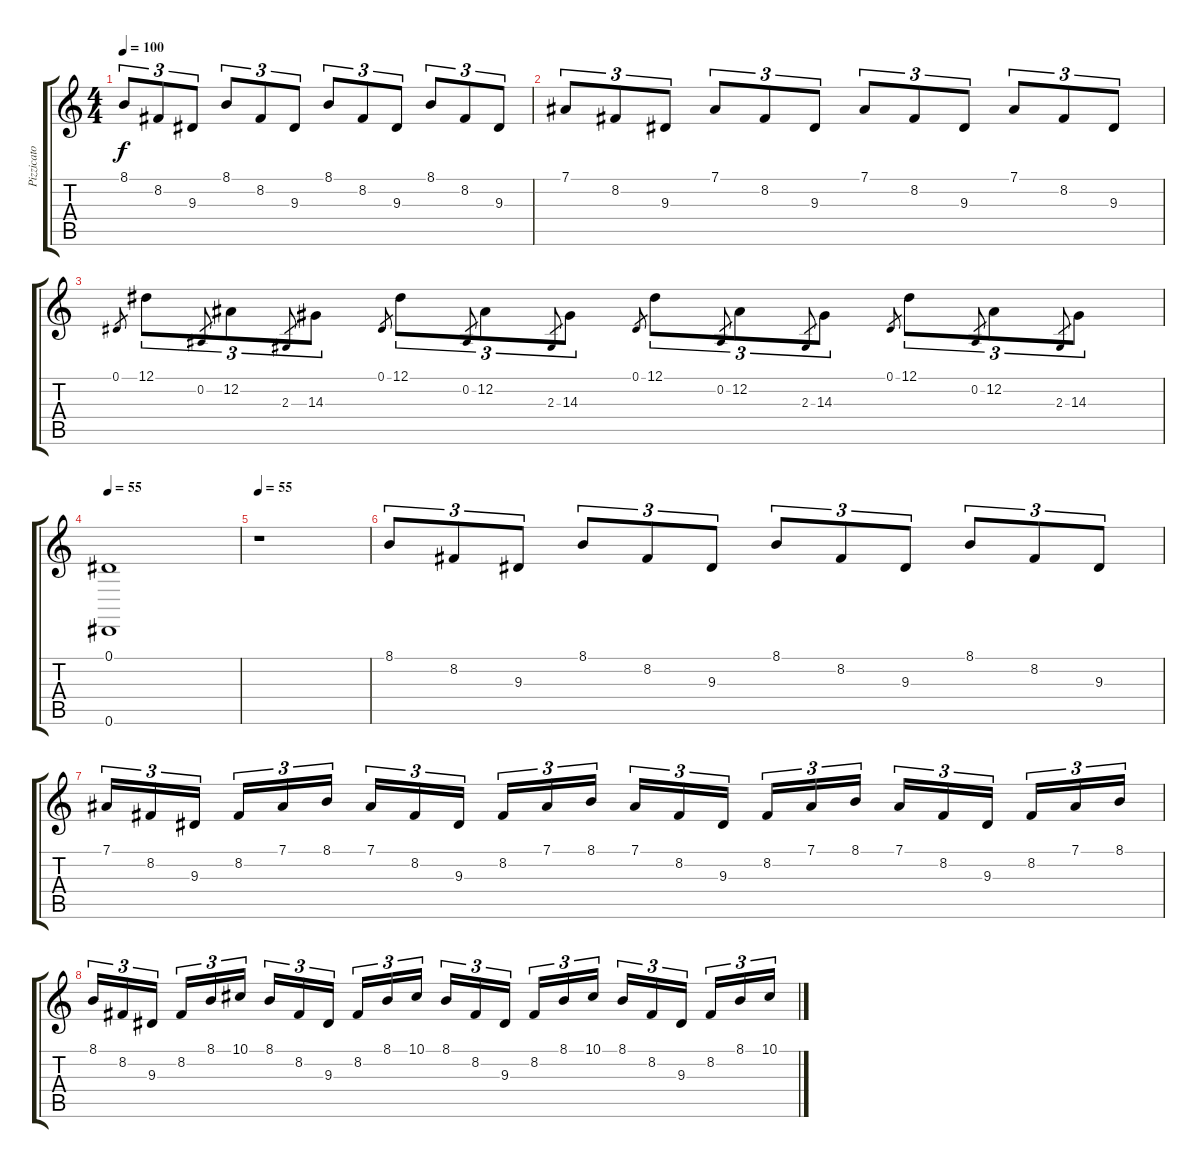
\track ("Pizzicato" "Pizzicato") {instrument pizzicatostrings}
\staff {score tabs}
\tuning (Eb4 Bb3 Gb3 Db3 Ab2 Eb2) {hide}
\ts (4 4)
\tempo 100
\clef g2
\ks c
8.1.8{tu (3 2) dy f} 8.2.8{tu (3 2)} 9.3.8{tu (3 2)} 8.1.8{tu (3 2)} 8.2.8{tu (3 2)} 9.3.8{tu (3 2)} 8.1.8{tu (3 2)} 8.2.8{tu (3 2)} 9.3.8{tu (3 2)} 8.1.8{tu (3 2)} 8.2.8{tu (3 2)} 9.3.8{tu (3 2)} |
7.1.8{tu (3 2)} 8.2.8{tu (3 2)} 9.3.8{tu (3 2)} 7.1.8{tu (3 2)} 8.2.8{tu (3 2)} 9.3.8{tu (3 2)} 7.1.8{tu (3 2)} 8.2.8{tu (3 2)} 9.3.8{tu (3 2)} 7.1.8{tu (3 2)} 8.2.8{tu (3 2)} 9.3.8{tu (3 2)} |
0.1.8{gr} 12.1.8{tu (3 2)} 0.2.8{gr} 12.2.8{tu (3 2)} 2.3.8{gr} 14.3.8{tu (3 2)} 0.1.8{gr} 12.1.8{tu (3 2)} 0.2.8{gr} 12.2.8{tu (3 2)} 2.3.8{gr} 14.3.8{tu (3 2)} 0.1.8{gr} 12.1.8{tu (3 2)} 0.2.8{gr} 12.2.8{tu (3 2)} 2.3.8{gr} 14.3.8{tu (3 2)} 0.1.8{gr} 12.1.8{tu (3 2)} 0.2.8{gr} 12.2.8{tu (3 2)} 2.3.8{gr} 14.3.8{tu (3 2)} |
\tempo 55
(0.1 0.6).1{volume 0} |
\tempo 55
r.1 |
8.1.8{tu (3 2) volume 10 instrument musicbox} 8.2.8{tu (3 2)} 9.3.8{tu (3 2)} 8.1.8{tu (3 2)} 8.2.8{tu (3 2)} 9.3.8{tu (3 2)} 8.1.8{tu (3 2)} 8.2.8{tu (3 2)} 9.3.8{tu (3 2)} 8.1.8{tu (3 2)} 8.2.8{tu (3 2)} 9.3.8{tu (3 2)} |
7.1.16{tu (3 2)} 8.2.16{tu (3 2)} 9.3.16{tu (3 2)} 8.2.16{tu (3 2)} 7.1.16{tu (3 2)} 8.1.16{tu (3 2)} 7.1.16{tu (3 2)} 8.2.16{tu (3 2)} 9.3.16{tu (3 2)} 8.2.16{tu (3 2)} 7.1.16{tu (3 2)} 8.1.16{tu (3 2)} 7.1.16{tu (3 2)} 8.2.16{tu (3 2)} 9.3.16{tu (3 2)} 8.2.16{tu (3 2)} 7.1.16{tu (3 2)} 8.1.16{tu (3 2)} 7.1.16{tu (3 2)} 8.2.16{tu (3 2)} 9.3.16{tu (3 2)} 8.2.16{tu (3 2)} 7.1.16{tu (3 2)} 8.1.16{tu (3 2)} |
8.1.16{tu (3 2)} 8.2.16{tu (3 2)} 9.3.16{tu (3 2)} 8.2.16{tu (3 2)} 8.1.16{tu (3 2)} 10.1.16{tu (3 2)} 8.1.16{tu (3 2)} 8.2.16{tu (3 2)} 9.3.16{tu (3 2)} 8.2.16{tu (3 2)} 8.1.16{tu (3 2)} 10.1.16{tu (3 2)} 8.1.16{tu (3 2)} 8.2.16{tu (3 2)} 9.3.16{tu (3 2)} 8.2.16{tu (3 2)} 8.1.16{tu (3 2)} 10.1.16{tu (3 2)} 8.1.16{tu (3 2)} 8.2.16{tu (3 2)} 9.3.16{tu (3 2)} 8.2.16{tu (3 2)} 8.1.16{tu (3 2)} 10.1.16{tu (3 2)}
